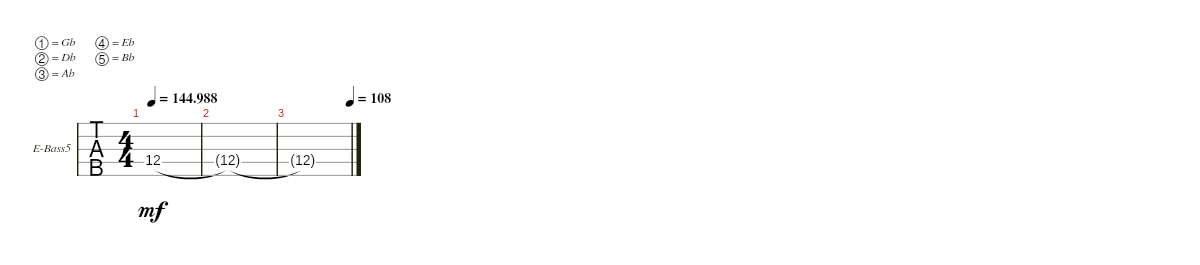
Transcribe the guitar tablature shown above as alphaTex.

\defaultSystemsLayout 4
\bracketExtendMode groupsimilarinstruments
\firstSystemTrackNameOrientation horizontal
\otherSystemsTrackNameOrientation horizontal
\track ("Electric Bass" "E-Bass5") {mute instrument electricbassfinger}
\staff {tabs}
\tuning (Gb2 Db2 Ab1 Eb1 Bb0)
\ts (4 4)
\tempo
144.988
\accidentals auto
\clef f4
\ottava regular
\simile none
\ks c
12.4{t}.1{dy mf} |
12.4{t}.1 |
\tempo (108 1)
12.4{t}.1
